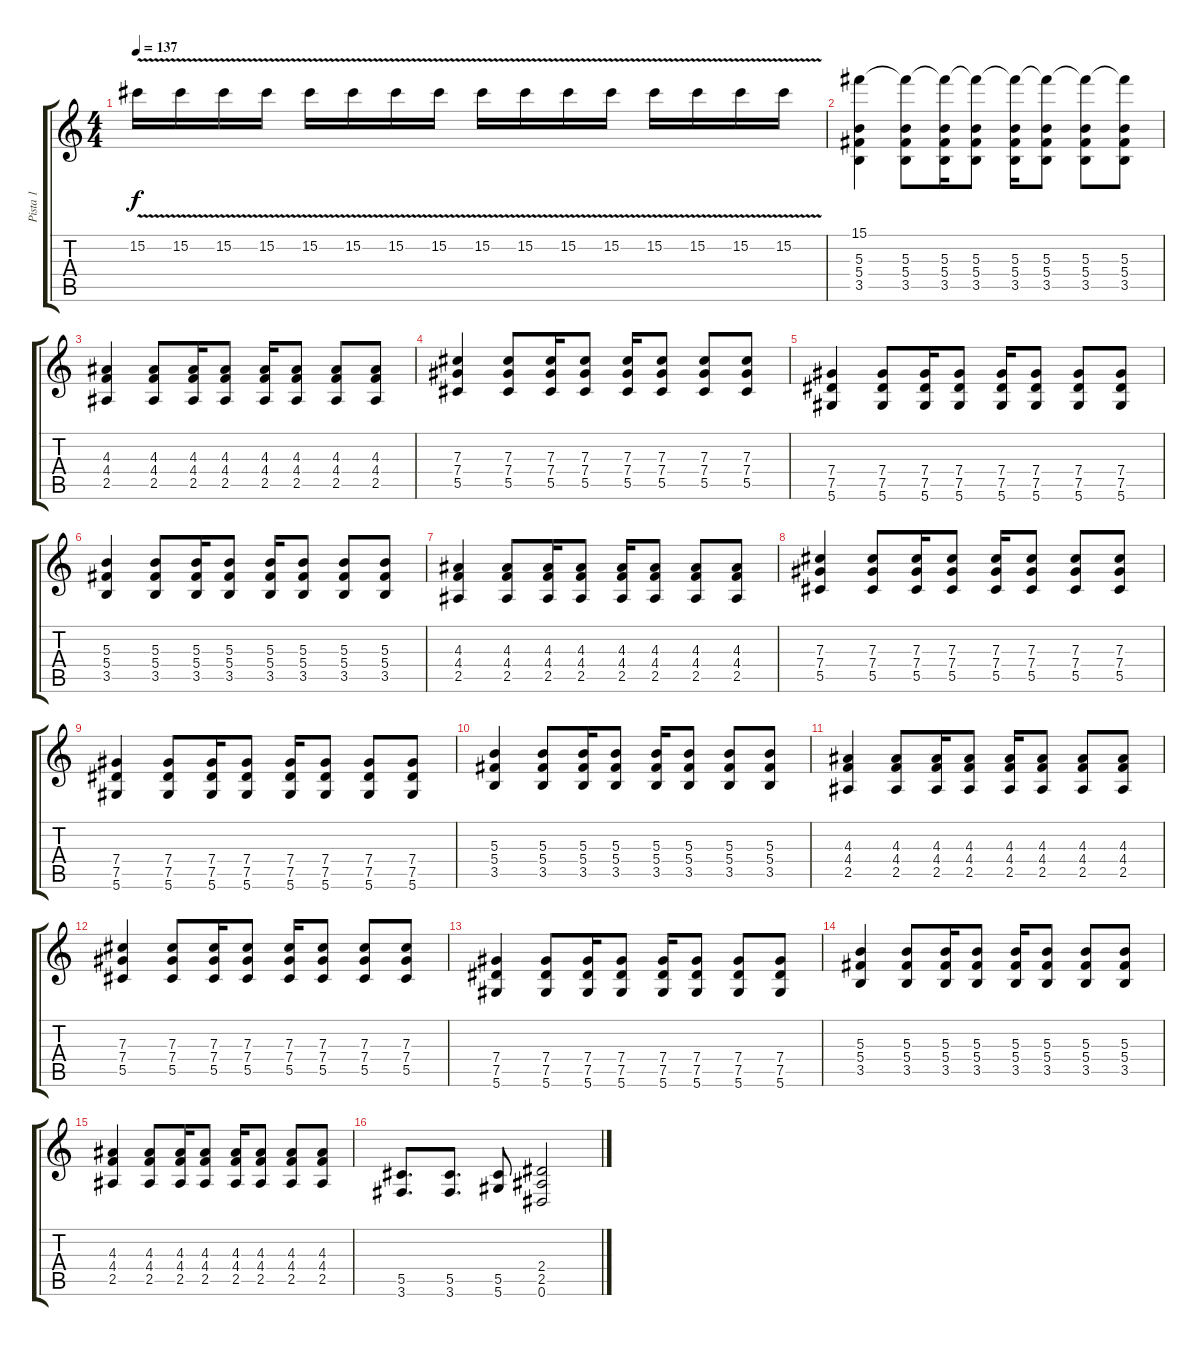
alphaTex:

\track ("Pista 1" "Pista 1") {instrument overdrivenguitar}
\staff {score tabs}
\tuning (Eb4 Bb3 Gb3 Db3 Ab2 Eb2) {hide}
\ts (4 4)
\tempo 137
\clef g2
\ks c
15.2{v}.16{dy f} 15.2{v}.16 15.2{v}.16 15.2{v}.16 15.2{v}.16 15.2{v}.16 15.2{v}.16 15.2{v}.16 15.2{v}.16 15.2{v}.16 15.2{v}.16 15.2{v}.16 15.2{v}.16 15.2{v}.16 15.2{v}.16 15.2{v}.16 |
(15.1 5.3 5.4 3.5).4 (15.1{t} 5.3 5.4 3.5).8 (15.1{t} 5.3 5.4 3.5).16 (15.1{t} 5.3 5.4 3.5).8 (15.1{t} 5.3 5.4 3.5).16 (15.1{t} 5.3 5.4 3.5).8 (15.1{t} 5.3 5.4 3.5).8 (15.1{t} 5.3 5.4 3.5).8 |
(4.3 4.4 2.5).4 (4.3 4.4 2.5).8 (4.3 4.4 2.5).16 (4.3 4.4 2.5).8 (4.3 4.4 2.5).16 (4.3 4.4 2.5).8 (4.3 4.4 2.5).8 (4.3 4.4 2.5).8 |
(7.3 7.4 5.5).4 (7.3 7.4 5.5).8 (7.3 7.4 5.5).16 (7.3 7.4 5.5).8 (7.3 7.4 5.5).16 (7.3 7.4 5.5).8 (7.3 7.4 5.5).8 (7.3 7.4 5.5).8 |
(7.4 7.5 5.6).4 (7.4 7.5 5.6).8 (7.4 7.5 5.6).16 (7.4 7.5 5.6).8 (7.4 7.5 5.6).16 (7.4 7.5 5.6).8 (7.4 7.5 5.6).8 (7.4 7.5 5.6).8 |
(5.3 5.4 3.5).4 (5.3 5.4 3.5).8 (5.3 5.4 3.5).16 (5.3 5.4 3.5).8 (5.3 5.4 3.5).16 (5.3 5.4 3.5).8 (5.3 5.4 3.5).8 (5.3 5.4 3.5).8 |
(4.3 4.4 2.5).4 (4.3 4.4 2.5).8 (4.3 4.4 2.5).16 (4.3 4.4 2.5).8 (4.3 4.4 2.5).16 (4.3 4.4 2.5).8 (4.3 4.4 2.5).8 (4.3 4.4 2.5).8 |
(7.3 7.4 5.5).4 (7.3 7.4 5.5).8 (7.3 7.4 5.5).16 (7.3 7.4 5.5).8 (7.3 7.4 5.5).16 (7.3 7.4 5.5).8 (7.3 7.4 5.5).8 (7.3 7.4 5.5).8 |
(7.4 7.5 5.6).4 (7.4 7.5 5.6).8 (7.4 7.5 5.6).16 (7.4 7.5 5.6).8 (7.4 7.5 5.6).16 (7.4 7.5 5.6).8 (7.4 7.5 5.6).8 (7.4 7.5 5.6).8 |
(5.3 5.4 3.5).4 (5.3 5.4 3.5).8 (5.3 5.4 3.5).16 (5.3 5.4 3.5).8 (5.3 5.4 3.5).16 (5.3 5.4 3.5).8 (5.3 5.4 3.5).8 (5.3 5.4 3.5).8 |
(4.3 4.4 2.5).4 (4.3 4.4 2.5).8 (4.3 4.4 2.5).16 (4.3 4.4 2.5).8 (4.3 4.4 2.5).16 (4.3 4.4 2.5).8 (4.3 4.4 2.5).8 (4.3 4.4 2.5).8 |
(7.3 7.4 5.5).4 (7.3 7.4 5.5).8 (7.3 7.4 5.5).16 (7.3 7.4 5.5).8 (7.3 7.4 5.5).16 (7.3 7.4 5.5).8 (7.3 7.4 5.5).8 (7.3 7.4 5.5).8 |
(7.4 7.5 5.6).4 (7.4 7.5 5.6).8 (7.4 7.5 5.6).16 (7.4 7.5 5.6).8 (7.4 7.5 5.6).16 (7.4 7.5 5.6).8 (7.4 7.5 5.6).8 (7.4 7.5 5.6).8 |
(5.3 5.4 3.5).4 (5.3 5.4 3.5).8 (5.3 5.4 3.5).16 (5.3 5.4 3.5).8 (5.3 5.4 3.5).16 (5.3 5.4 3.5).8 (5.3 5.4 3.5).8 (5.3 5.4 3.5).8 |
(4.3 4.4 2.5).4 (4.3 4.4 2.5).8 (4.3 4.4 2.5).16 (4.3 4.4 2.5).8 (4.3 4.4 2.5).16 (4.3 4.4 2.5).8 (4.3 4.4 2.5).8 (4.3 4.4 2.5).8 |
(5.5 3.6).8{d} (5.5 3.6).8{d} (5.5 5.6).8 (2.4 2.5 0.6).2
